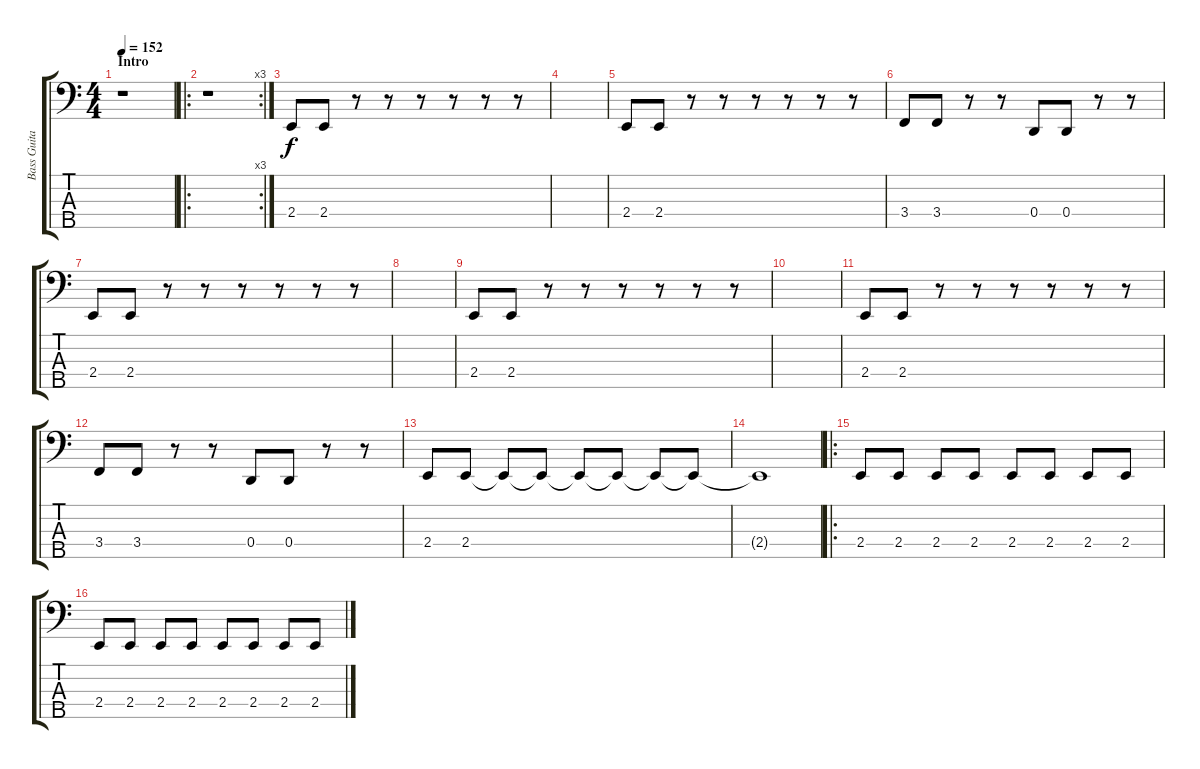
\track ("Bass Guitar" "Bass Guita") {instrument electricbasspick}
\staff {score tabs}
\tuning (F2 C2 G1 D1 A0) {hide}
\ts (4 4)
\section ("" "Intro")
\tempo 152
\clef f4
\ks c
r.1{dy f instrument electricbasspick} |
\ro
\rc 3
r.1 |
2.4.8 2.4.8 r.8 r.8 r.8 r.8 r.8 r.8 |
|
2.4.8 2.4.8 r.8 r.8 r.8 r.8 r.8 r.8 |
3.4.8 3.4.8 r.8 r.8 0.4.8 0.4.8 r.8 r.8 |
2.4.8 2.4.8 r.8 r.8 r.8 r.8 r.8 r.8 |
|
2.4.8 2.4.8 r.8 r.8 r.8 r.8 r.8 r.8 |
|
2.4.8 2.4.8 r.8 r.8 r.8 r.8 r.8 r.8 |
3.4.8 3.4.8 r.8 r.8 0.4.8 0.4.8 r.8 r.8 |
2.4.8 2.4.8 2.4{t}.8 2.4{t}.8 2.4{t}.8 2.4{t}.8 2.4{t}.8 2.4{t}.8 |
2.4{t}.1 |
\ro
2.4.8 2.4.8 2.4.8 2.4.8 2.4.8 2.4.8 2.4.8 2.4.8 |
2.4.8 2.4.8 2.4.8 2.4.8 2.4.8 2.4.8 2.4.8 2.4.8
